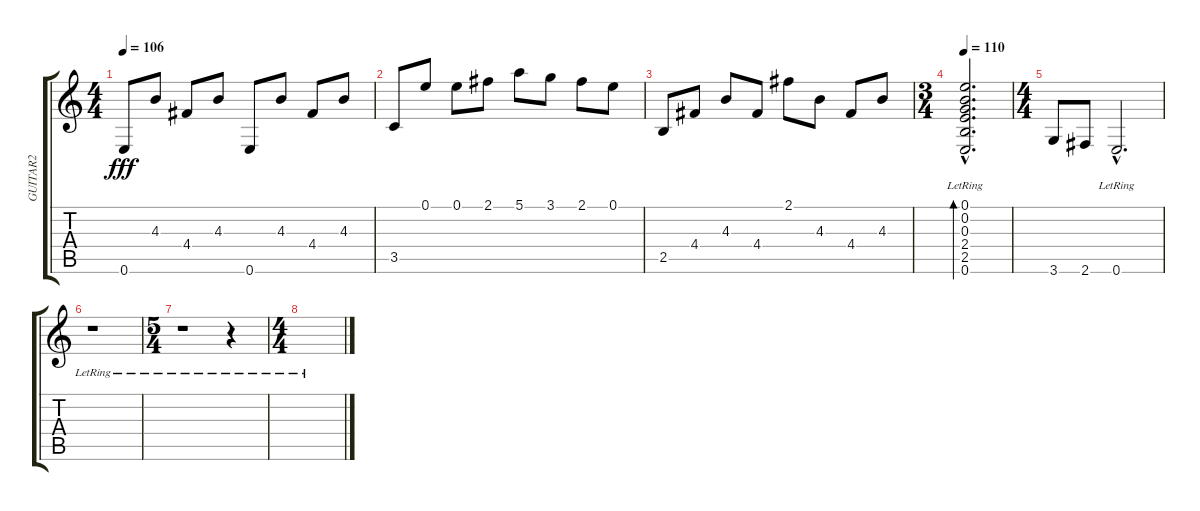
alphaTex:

\track ("GUITAR2" "GUITAR2") {instrument acousticguitarsteel}
\staff {score tabs}
\tuning (E4 B3 G3 D3 A2 E2) {hide}
\ts (4 4)
\tempo 106
\clef g2
\ks c
0.6.8{dy fff} 4.3.8 4.4.8 4.3.8 0.6.8 4.3.8 4.4.8 4.3.8 |
3.5.8 0.1.8 0.1.8 2.1.8 5.1.8 3.1.8 2.1.8 0.1.8 |
2.5.8 4.4.8 4.3.8 4.4.8 2.1.8 4.3.8 4.4.8 4.3.8 |
\ts (3 4)
\tempo 110
(0.1{hac} 0.2{hac} 0.3{hac} 2.4{hac} 2.5{hac} 0.6{hac lr}).2{d bd 480} |
\ts (4 4)
3.6.8 2.6.8 0.6{hac lr}.2{d} |
r.1 |
\ts (5 4)
r.1 r.4 |
\ts (4 4)
